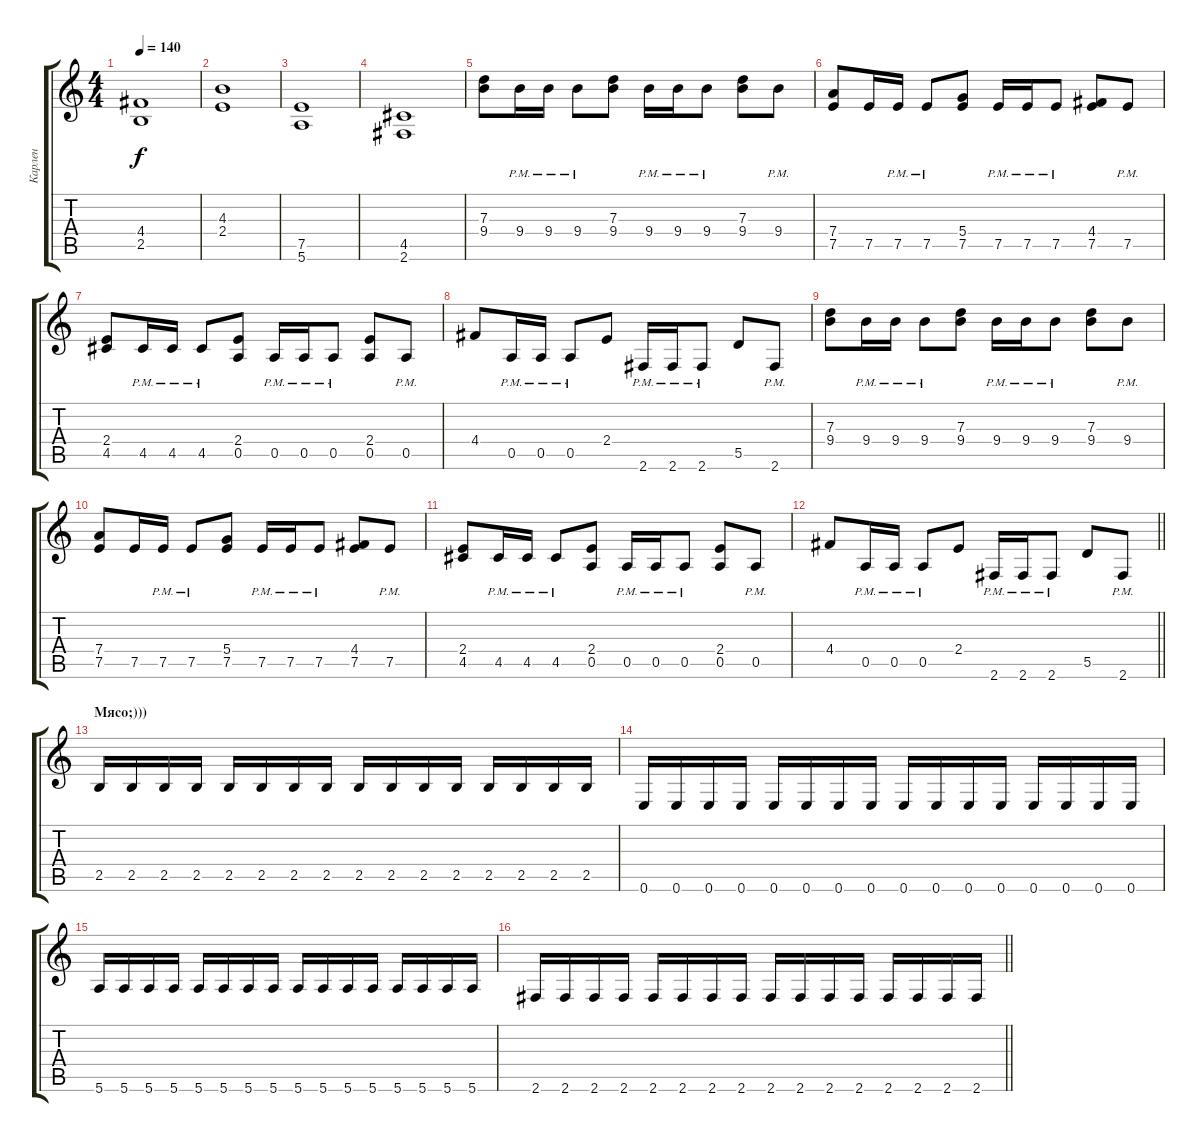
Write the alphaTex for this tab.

\track ("Карлен" "Карлен") {instrument distortionguitar}
\staff {score tabs}
\tuning (E4 B3 G3 D3 A2 E2) {hide}
\ts (4 4)
\tempo 140
\clef g2
\ks c
(4.4 2.5).1{dy f} |
(4.3 2.4).1 |
(7.5 5.6).1 |
(4.5 2.6).1 |
(7.3 9.4).8 9.4{pm}.16 9.4{pm}.16 9.4{pm}.8 (7.3 9.4).8 9.4{pm}.16 9.4{pm}.16 9.4{pm}.8 (7.3 9.4).8 9.4{pm}.8 |
(7.4 7.5).8 7.5.16 7.5{pm}.16 7.5{pm}.8 (5.4 7.5).8 7.5{pm}.16 7.5{pm}.16 7.5{pm}.8 (4.4 7.5).8 7.5{pm}.8 |
(2.4 4.5).8 4.5{pm}.16 4.5{pm}.16 4.5{pm}.8 (2.4 0.5).8 0.5{pm}.16 0.5{pm}.16 0.5{pm}.8 (2.4 0.5).8 0.5{pm}.8 |
4.4.8 0.5{pm}.16 0.5{pm}.16 0.5{pm}.8 2.4.8 2.6{pm}.16 2.6{pm}.16 2.6{pm}.8 5.5.8 2.6{pm}.8 |
(7.3 9.4).8 9.4{pm}.16 9.4{pm}.16 9.4{pm}.8 (7.3 9.4).8 9.4{pm}.16 9.4{pm}.16 9.4{pm}.8 (7.3 9.4).8 9.4{pm}.8 |
(7.4 7.5).8 7.5.16 7.5{pm}.16 7.5{pm}.8 (5.4 7.5).8 7.5{pm}.16 7.5{pm}.16 7.5{pm}.8 (4.4 7.5).8 7.5{pm}.8 |
(2.4 4.5).8 4.5{pm}.16 4.5{pm}.16 4.5{pm}.8 (2.4 0.5).8 0.5{pm}.16 0.5{pm}.16 0.5{pm}.8 (2.4 0.5).8 0.5{pm}.8 |
\barLineRight lightlight
4.4.8 0.5{pm}.16 0.5{pm}.16 0.5{pm}.8 2.4.8 2.6{pm}.16 2.6{pm}.16 2.6{pm}.8 5.5.8 2.6{pm}.8 |
\section ("" "Мясо;)))")
2.5.16 2.5.16 2.5.16 2.5.16 2.5.16 2.5.16 2.5.16 2.5.16 2.5.16 2.5.16 2.5.16 2.5.16 2.5.16 2.5.16 2.5.16 2.5.16 |
0.6.16 0.6.16 0.6.16 0.6.16 0.6.16 0.6.16 0.6.16 0.6.16 0.6.16 0.6.16 0.6.16 0.6.16 0.6.16 0.6.16 0.6.16 0.6.16 |
5.6.16 5.6.16 5.6.16 5.6.16 5.6.16 5.6.16 5.6.16 5.6.16 5.6.16 5.6.16 5.6.16 5.6.16 5.6.16 5.6.16 5.6.16 5.6.16 |
\barLineRight lightlight
2.6.16 2.6.16 2.6.16 2.6.16 2.6.16 2.6.16 2.6.16 2.6.16 2.6.16 2.6.16 2.6.16 2.6.16 2.6.16 2.6.16 2.6.16 2.6.16
